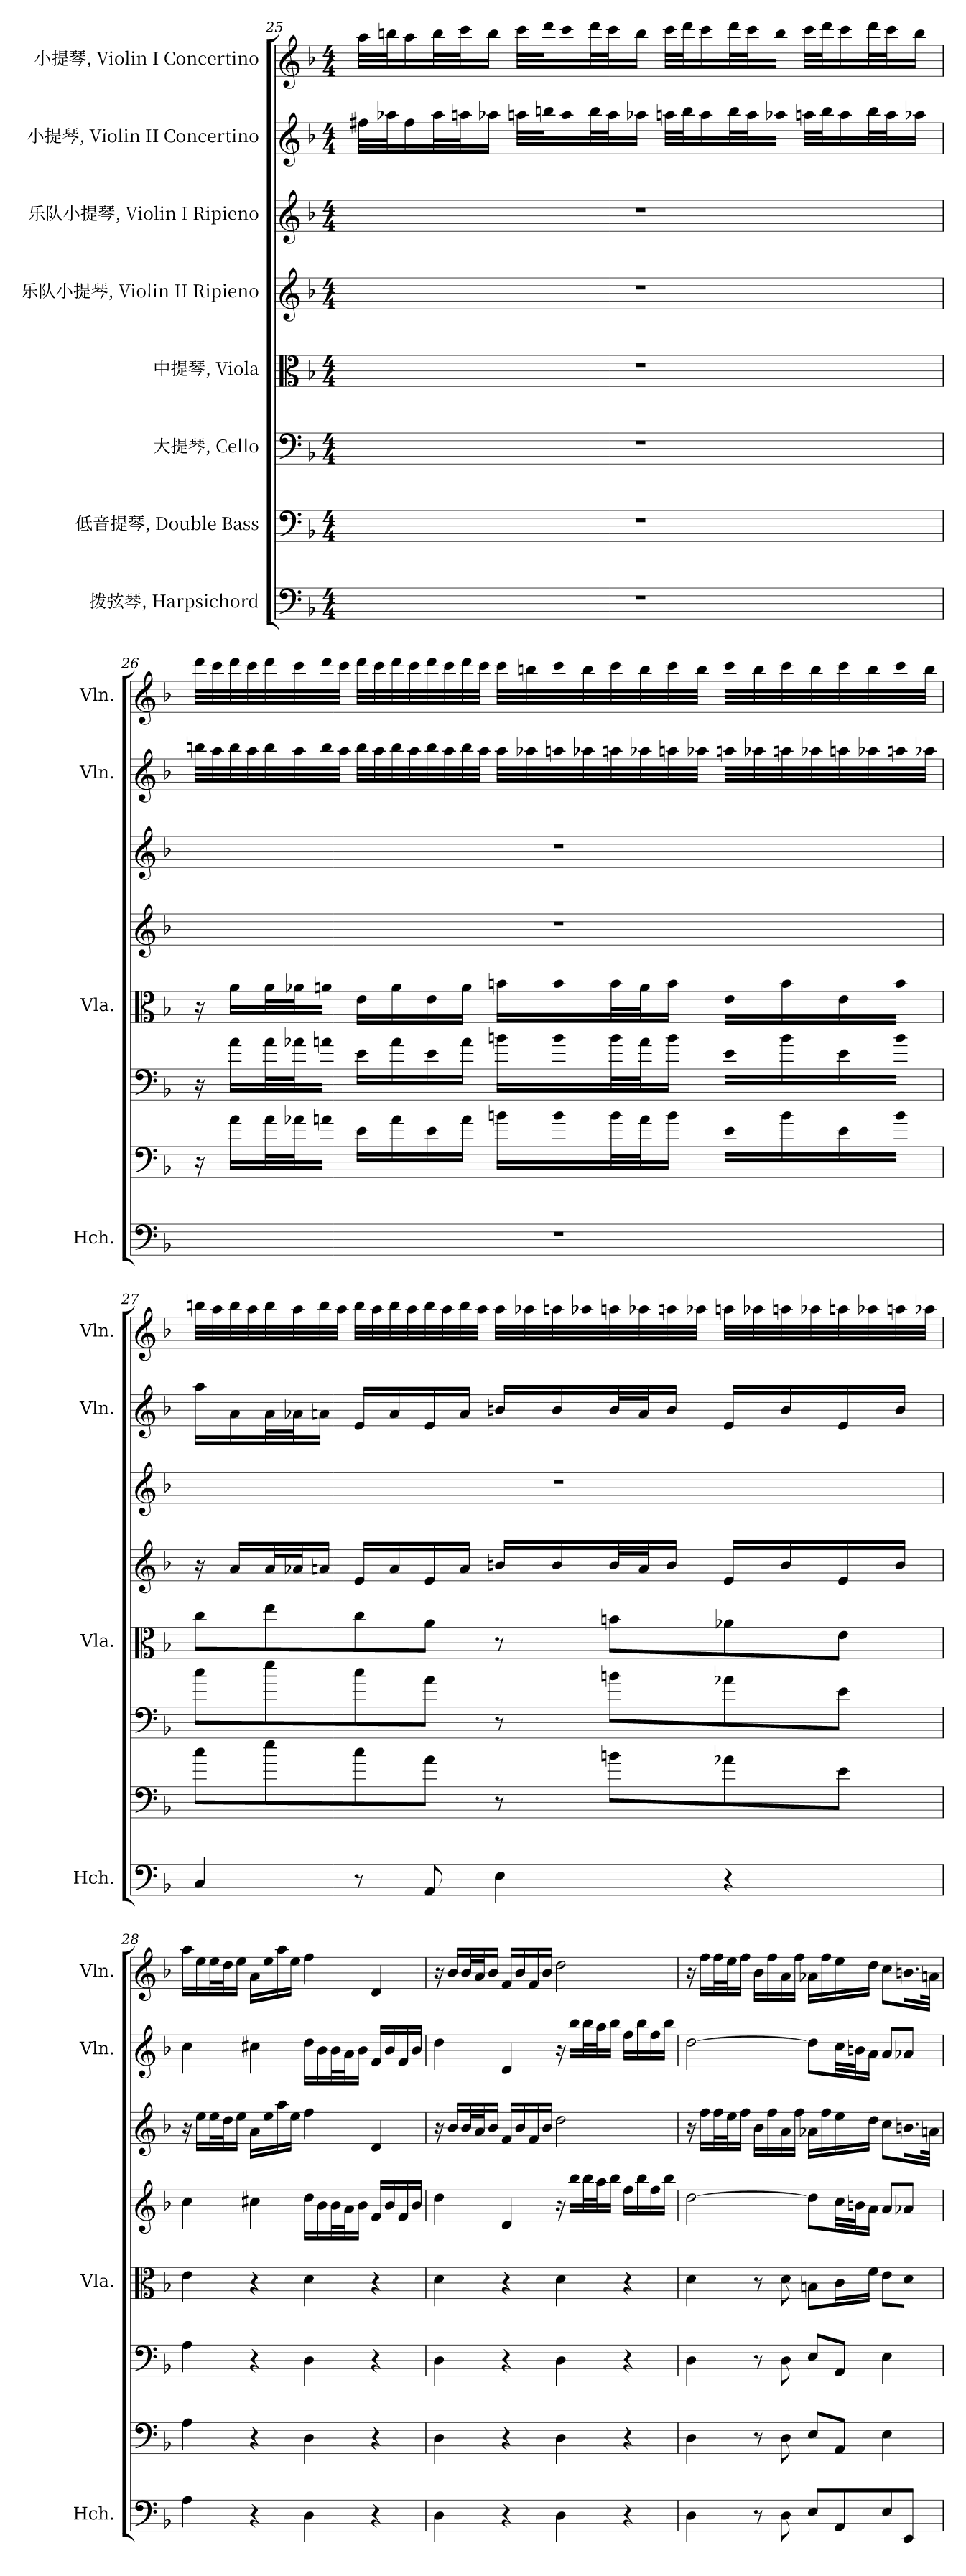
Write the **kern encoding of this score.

**kern	**kern	**kern	**kern	**kern	**kern	**kern	**kern
*part8	*part7	*part6	*part5	*part4	*part3	*part2	*part1
*staff8	*staff7	*staff6	*staff5	*staff4	*staff3	*staff2	*staff1
*I"拨弦琴, Harpsichord	*I"低音提琴, Double Bass	*I"大提琴, Cello	*I"中提琴, Viola	*I"乐队小提琴, Violin II Ripieno	*I"乐队小提琴, Violin  I Ripieno	*I"小提琴, Violin II Concertino	*I"小提琴, Violin  I Concertino
*I'Hch.	*	*	*I'Vla.	*	*	*I'Vln.	*I'Vln.
!!LO:PB:g=z
*clefF4	*clefF4	*clefF4	*clefC3	*clefG2	*clefG2	*clefG2	*clefG2
*	*ITrd7c12	*	*	*	*	*	*
*k[b-]	*k[b-]	*k[b-]	*k[b-]	*k[b-]	*k[b-]	*k[b-]	*k[b-]
*M4/4	*M4/4	*M4/4	*M4/4	*M4/4	*M4/4	*M4/4	*M4/4
=25	=25	=25	=25	=25	=25	=25	=25
1r	1r	1r	1r	1r	1r	32ff#X\LLL	32aa\LLL
.	.	.	.	.	.	32aa-X\J	32bbn\J
.	.	.	.	.	.	16ff#\	16aa\
.	.	.	.	.	.	32aa-\L	32bb\L
.	.	.	.	.	.	32aan\J	32ccc\J
.	.	.	.	.	.	16aa-X\JJ	16bb\JJ
.	.	.	.	.	.	32aan\LLL	32ccc\LLL
.	.	.	.	.	.	32bbn\J	32ddd\J
.	.	.	.	.	.	16aa\	16ccc\
.	.	.	.	.	.	32bb\L	32ddd\L
.	.	.	.	.	.	32aa\J	32ccc\J
.	.	.	.	.	.	16aa-X\JJ	16bb\JJ
.	.	.	.	.	.	32aan\LLL	32ccc\LLL
.	.	.	.	.	.	32bb\J	32ddd\J
.	.	.	.	.	.	16aa\	16ccc\
.	.	.	.	.	.	32bb\L	32ddd\L
.	.	.	.	.	.	32aa\J	32ccc\J
.	.	.	.	.	.	16aa-X\JJ	16bb\JJ
.	.	.	.	.	.	32aan\LLL	32ccc\LLL
.	.	.	.	.	.	32bb\J	32ddd\J
.	.	.	.	.	.	16aa\	16ccc\
.	.	.	.	.	.	32bb\L	32ddd\L
.	.	.	.	.	.	32aa\J	32ccc\J
.	.	.	.	.	.	16aa-X\JJ	16bb\JJ
!!LO:PB:g=z
=26	=26	=26	=26	=26	=26	=26	=26
1r	16r	16r	16r	1r	1r	32bbn\LLL	32ddd\LLL
.	.	.	.	.	.	32aa\	32ccc\
.	16A\LL	16a\LL	16a\LL	.	.	32bb\	32ddd\
.	.	.	.	.	.	32aa\	32ccc\
.	32A\L	32a\L	32a\L	.	.	32bb\	32ddd\
.	32A-X\J	32a-X\J	32a-X\J	.	.	32aa\	32ccc\
.	16An\JJ	16an\JJ	16an\JJ	.	.	32bb\	32ddd\
.	.	.	.	.	.	32aa\JJJ	32ccc\JJJ
.	16E\LL	16e\LL	16e\LL	.	.	32bb\LLL	32ddd\LLL
.	.	.	.	.	.	32aa\	32ccc\
.	16A\	16a\	16a\	.	.	32bb\	32ddd\
.	.	.	.	.	.	32aa\	32ccc\
.	16E\	16e\	16e\	.	.	32bb\	32ddd\
.	.	.	.	.	.	32aa\	32ccc\
.	16A\JJ	16a\JJ	16a\JJ	.	.	32bb\	32ddd\
.	.	.	.	.	.	32aa\JJJ	32ccc\JJJ
.	16Bn\LL	16bn\LL	16bn\LL	.	.	32aa\LLL	32ccc\LLL
.	.	.	.	.	.	32aa-X\	32bbn\
.	16B\	16b\	16b\	.	.	32aan\	32ccc\
.	.	.	.	.	.	32aa-X\	32bb\
.	32B\L	32b\L	32b\L	.	.	32aan\	32ccc\
.	32A\J	32a\J	32a\J	.	.	32aa-X\	32bb\
.	16B\JJ	16b\JJ	16b\JJ	.	.	32aan\	32ccc\
.	.	.	.	.	.	32aa-X\JJJ	32bb\JJJ
.	16E\LL	16e\LL	16e\LL	.	.	32aan\LLL	32ccc\LLL
.	.	.	.	.	.	32aa-X\	32bb\
.	16B\	16b\	16b\	.	.	32aan\	32ccc\
.	.	.	.	.	.	32aa-X\	32bb\
.	16E\	16e\	16e\	.	.	32aan\	32ccc\
.	.	.	.	.	.	32aa-X\	32bb\
.	16B\JJ	16b\JJ	16b\JJ	.	.	32aan\	32ccc\
.	.	.	.	.	.	32aa-X\JJJ	32bb\JJJ
!!LO:PB:g=z
=27	=27	=27	=27	=27	=27	=27	=27
4C/	8c\L	8cc\L	8cc\L	16r	1r	16aa\LL	32bbn\LLL
.	.	.	.	.	.	.	32aa\
.	.	.	.	16a/LL	.	16a\	32bb\
.	.	.	.	.	.	.	32aa\
.	8e\	8ee\	8ee\	32a/L	.	32a\L	32bb\
.	.	.	.	32a-X/J	.	32a-X\J	32aa\
.	.	.	.	16an/JJ	.	16an\JJ	32bb\
.	.	.	.	.	.	.	32aa\JJJ
8r	8c\	8cc\	8cc\	16e/LL	.	16e/LL	32bb\LLL
.	.	.	.	.	.	.	32aa\
.	.	.	.	16a/	.	16a/	32bb\
.	.	.	.	.	.	.	32aa\
8AA/	8A\J	8a\J	8a\J	16e/	.	16e/	32bb\
.	.	.	.	.	.	.	32aa\
.	.	.	.	16a/JJ	.	16a/JJ	32bb\
.	.	.	.	.	.	.	32aa\JJJ
4E\	8r	8r	8r	16bn/LL	.	16bn/LL	32aa\LLL
.	.	.	.	.	.	.	32aa-X\
.	.	.	.	16b/	.	16b/	32aan\
.	.	.	.	.	.	.	32aa-X\
.	8Bn\L	8bn\L	8bn\L	32b/L	.	32b/L	32aan\
.	.	.	.	32a/J	.	32a/J	32aa-X\
.	.	.	.	16b/JJ	.	16b/JJ	32aan\
.	.	.	.	.	.	.	32aa-X\JJJ
4r	8A-X\	8a-X\	8a-X\	16e/LL	.	16e/LL	32aan\LLL
.	.	.	.	.	.	.	32aa-X\
.	.	.	.	16b/	.	16b/	32aan\
.	.	.	.	.	.	.	32aa-X\
.	8E\J	8e\J	8e\J	16e/	.	16e/	32aan\
.	.	.	.	.	.	.	32aa-X\
.	.	.	.	16b/JJ	.	16b/JJ	32aan\
.	.	.	.	.	.	.	32aa-X\JJJ
!!LO:PB:g=z
=28	=28	=28	=28	=28	=28	=28	=28
4A\	4AA\	4A\	4e\	4cc\	16r	4cc\	16aa\LL
.	.	.	.	.	16ee\LL	.	16ee\
.	.	.	.	.	32ee\L	.	32ee\L
.	.	.	.	.	32dd\J	.	32dd\J
.	.	.	.	.	16ee\JJ	.	16ee\JJ
4r	4r	4r	4r	4cc#X\	16a\LL	4cc#X\	16a\LL
.	.	.	.	.	16ee\	.	16ee\
.	.	.	.	.	16aa\	.	16aa\
.	.	.	.	.	16ee\JJ	.	16ee\JJ
4D\	4DD\	4D\	4d\	16dd\LL	4ff\	16dd\LL	4ff\
.	.	.	.	16b-\	.	16b-\	.
.	.	.	.	32b-\L	.	32b-\L	.
.	.	.	.	32a\J	.	32a\J	.
.	.	.	.	16b-\JJ	.	16b-\JJ	.
4r	4r	4r	4r	16f/LL	4d/	16f/LL	4d/
.	.	.	.	16b-/	.	16b-/	.
.	.	.	.	16f/	.	16f/	.
.	.	.	.	16b-/JJ	.	16b-/JJ	.
=29	=29	=29	=29	=29	=29	=29	=29
4D\	4DD\	4D\	4d\	4dd\	16r	4dd\	16r
.	.	.	.	.	16b-/LL	.	16b-/LL
.	.	.	.	.	32b-/L	.	32b-/L
.	.	.	.	.	32a/J	.	32a/J
.	.	.	.	.	16b-/JJ	.	16b-/JJ
4r	4r	4r	4r	4d/	16f/LL	4d/	16f/LL
.	.	.	.	.	16b-/	.	16b-/
.	.	.	.	.	16f/	.	16f/
.	.	.	.	.	16b-/JJ	.	16b-/JJ
4D\	4DD\	4D\	4d\	16r	2dd\	16r	2dd\
.	.	.	.	16bb-\LL	.	16bb-\LL	.
.	.	.	.	32bb-\L	.	32bb-\L	.
.	.	.	.	32aa\J	.	32aa\J	.
.	.	.	.	16bb-\JJ	.	16bb-\JJ	.
4r	4r	4r	4r	16ff\LL	.	16ff\LL	.
.	.	.	.	16bb-\	.	16bb-\	.
.	.	.	.	16ff\	.	16ff\	.
.	.	.	.	16bb-\JJ	.	16bb-\JJ	.
!!LO:PB:g=z
=30	=30	=30	=30	=30	=30	=30	=30
4D\	4DD\	4D\	4d\	[2dd\	16r	[2dd\	16r
.	.	.	.	.	16ff\LL	.	16ff\LL
.	.	.	.	.	32ff\L	.	32ff\L
.	.	.	.	.	32ee\J	.	32ee\J
.	.	.	.	.	16ff\JJ	.	16ff\JJ
8r	8r	8r	8r	.	16b-\LL	.	16b-\LL
.	.	.	.	.	16ff\	.	16ff\
8D\	8DD\	8D\	8d\	.	16a\	.	16a\
.	.	.	.	.	16ff\JJ	.	16ff\JJ
8E/L	8EE/L	8E/L	8Bn\L	8dd\L]	16a-X\LL	8dd\L]	16a-X\LL
.	.	.	.	.	16ff\	.	16ff\
8AA/	8AAA/J	8AA/J	16c\L	32cc\LL	16ee\	32cc\LL	16ee\
.	.	.	.	32bn\J	.	32bn\J	.
.	.	.	16f\JJ	16a\JJ	16dd\JJ	16a\JJ	16dd\JJ
8E/	4EE\	4E\	8e\L	8a/L	8cc\L	8a/L	8cc\L
8EE/J	.	.	8d\J	8a-X/J	16.bn\L	8a-X/J	16.bn\L
.	.	.	.	.	32an\JJk	.	32an\JJk
=	=	=	=	=	=	=	=
*-	*-	*-	*-	*-	*-	*-	*-
